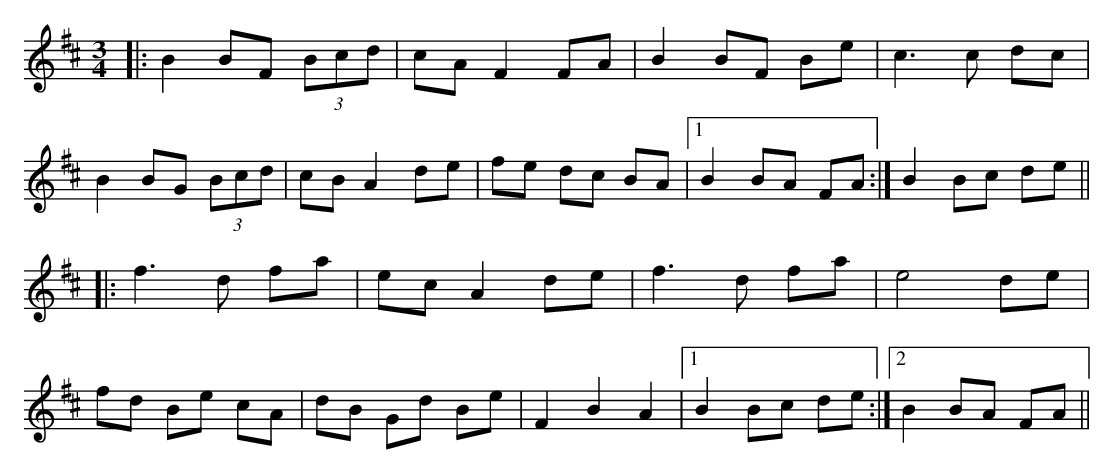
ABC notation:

X:1
M:3/4
K:D
|:B2 BF (3Bcd|cA F2 FA|B2 BF Be|c3 c dc|
B2 BG (3Bcd|cB A2 de|fe dc BA|1 B2 BA FA:|B2 Bc de||
|:f3 d fa|ec A2 de|f3 d fa|e4 de|
fd Be cA|dB Gd Be|F2 B2 A2|1 B2 Bc de:|2 B2 BA FA||
